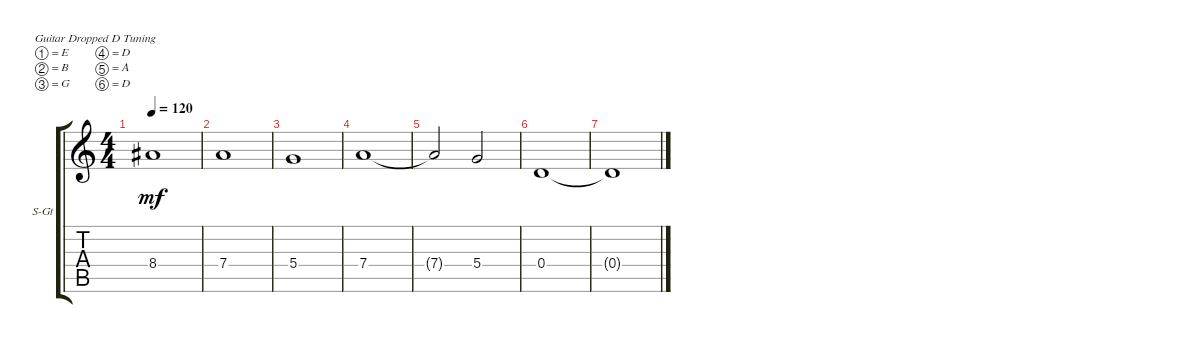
\bracketExtendMode groupsimilarinstruments
\firstSystemTrackNameOrientation horizontal
\otherSystemsTrackNameOrientation horizontal
\track ("Keyboard (Christian)" "S-Gt") {instrument fx1rain}
\staff {score tabs}
\tuning (E4 B3 G3 D3 A2 D2)
\displaytranspose 12
\ts (4 4)
\tempo 120
\clef g2
\ks c
8.4.1{dy mf} |
7.4.1 |
5.4.1 |
7.4.1 |
7.4{t}.2 5.4.2 |
0.4.1 |
0.4{t}.1
